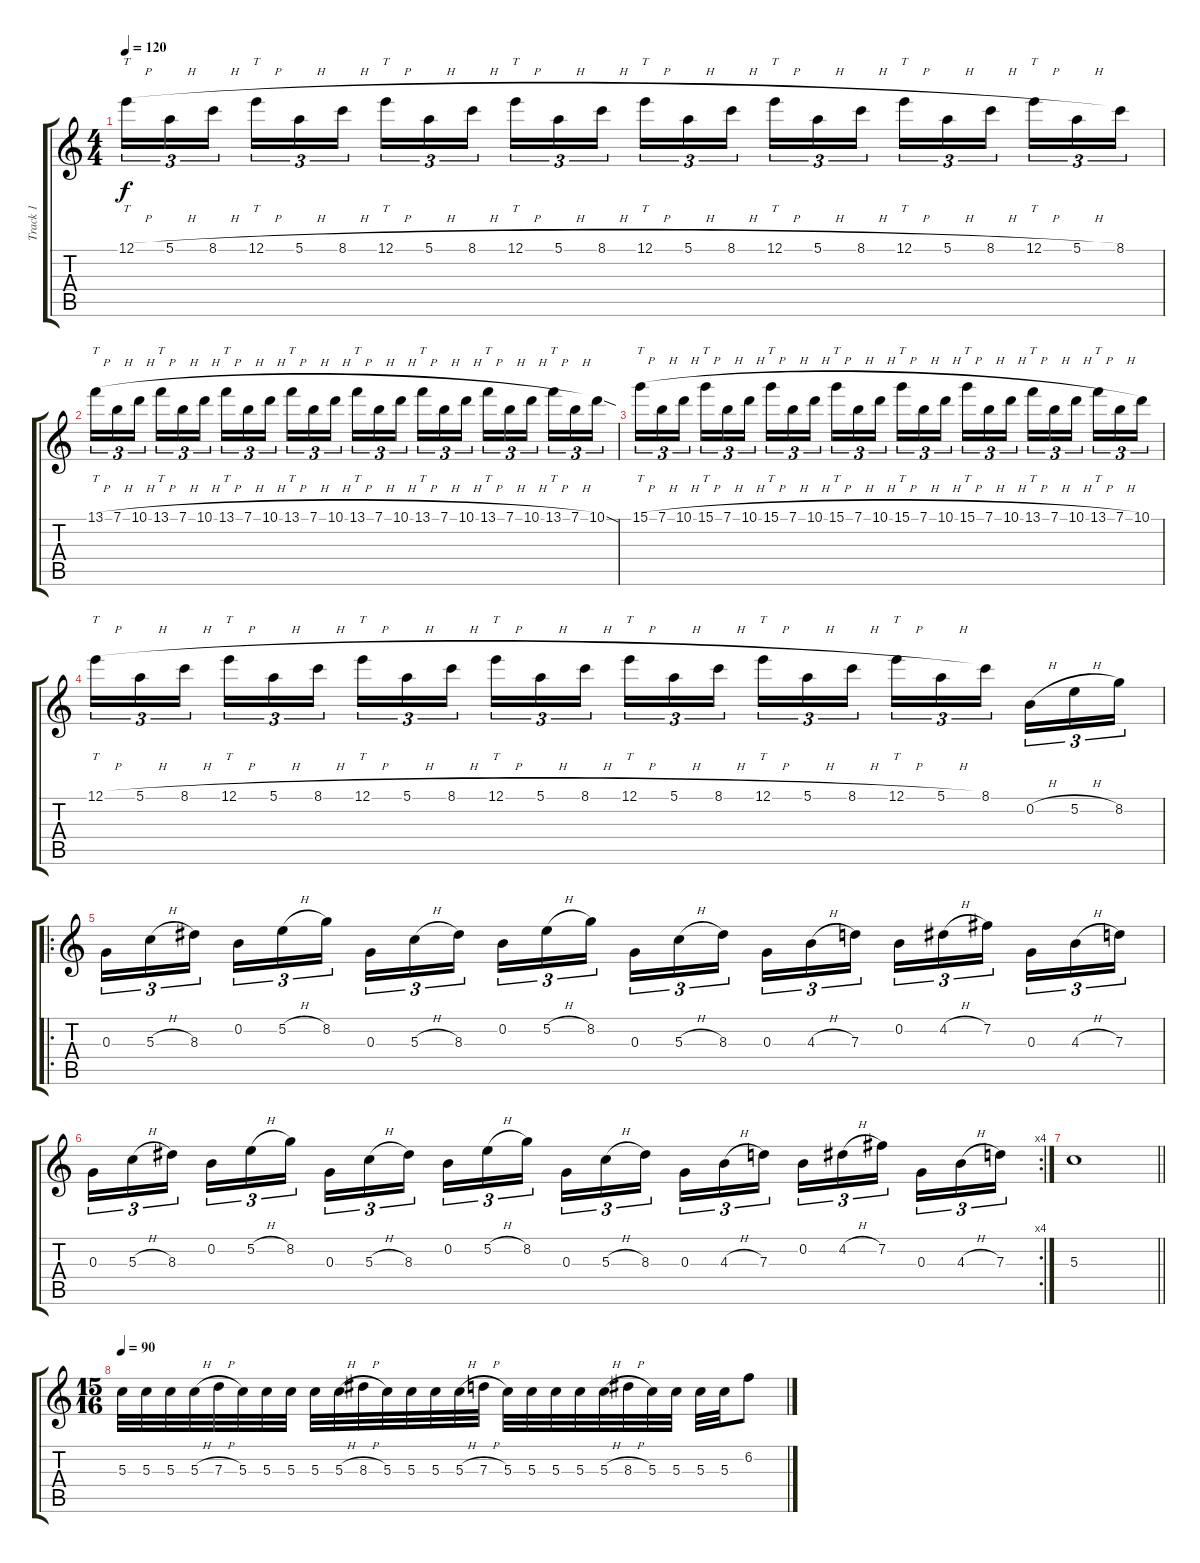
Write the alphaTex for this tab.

\track ("Track 1" "Track 1") {instrument distortionguitar}
\staff {score tabs}
\tuning (E4 B3 G3 D3 A2 D2) {hide}
\ts (4 4)
\tempo 120
\clef g2
\ks c
12.1{h}.16{tt tu (3 2) dy f} 5.1{h}.16{tu (3 2)} 8.1{h}.16{tu (3 2) beam splitsecondary} 12.1{h}.16{tt tu (3 2)} 5.1{h}.16{tu (3 2)} 8.1{h}.16{tu (3 2)} 12.1{h}.16{tt tu (3 2)} 5.1{h}.16{tu (3 2)} 8.1{h}.16{tu (3 2) beam splitsecondary} 12.1{h}.16{tt tu (3 2)} 5.1{h}.16{tu (3 2)} 8.1{h}.16{tu (3 2)} 12.1{h}.16{tt tu (3 2)} 5.1{h}.16{tu (3 2)} 8.1{h}.16{tu (3 2) beam splitsecondary} 12.1{h}.16{tt tu (3 2)} 5.1{h}.16{tu (3 2)} 8.1{h}.16{tu (3 2)} 12.1{h}.16{tt tu (3 2)} 5.1{h}.16{tu (3 2)} 8.1{h}.16{tu (3 2) beam splitsecondary} 12.1{h}.16{tt tu (3 2)} 5.1{h}.16{tu (3 2)} 8.1.16{tu (3 2)} |
13.1{h}.16{tt tu (3 2)} 7.1{h}.16{tu (3 2)} 10.1{h}.16{tu (3 2) beam splitsecondary} 13.1{h}.16{tt tu (3 2)} 7.1{h}.16{tu (3 2)} 10.1{h}.16{tu (3 2)} 13.1{h}.16{tt tu (3 2)} 7.1{h}.16{tu (3 2)} 10.1{h}.16{tu (3 2) beam splitsecondary} 13.1{h}.16{tt tu (3 2)} 7.1{h}.16{tu (3 2)} 10.1{h}.16{tu (3 2)} 13.1{h}.16{tt tu (3 2)} 7.1{h}.16{tu (3 2)} 10.1{h}.16{tu (3 2) beam splitsecondary} 13.1{h}.16{tt tu (3 2)} 7.1{h}.16{tu (3 2)} 10.1{h}.16{tu (3 2)} 13.1{h}.16{tt tu (3 2)} 7.1{h}.16{tu (3 2)} 10.1{h}.16{tu (3 2) beam splitsecondary} 13.1{h}.16{tt tu (3 2)} 7.1{h}.16{tu (3 2)} 10.1{sod}.16{tu (3 2)} |
15.1{h}.16{tt tu (3 2)} 7.1{h}.16{tu (3 2)} 10.1{h}.16{tu (3 2) beam splitsecondary} 15.1{h}.16{tt tu (3 2)} 7.1{h}.16{tu (3 2)} 10.1{h}.16{tu (3 2)} 15.1{h}.16{tt tu (3 2)} 7.1{h}.16{tu (3 2)} 10.1{h}.16{tu (3 2) beam splitsecondary} 15.1{h}.16{tt tu (3 2)} 7.1{h}.16{tu (3 2)} 10.1{h}.16{tu (3 2)} 15.1{h}.16{tt tu (3 2)} 7.1{h}.16{tu (3 2)} 10.1{h}.16{tu (3 2) beam splitsecondary} 15.1{h}.16{tt tu (3 2)} 7.1{h}.16{tu (3 2)} 10.1{h}.16{tu (3 2)} 13.1{h}.16{tt tu (3 2)} 7.1{h}.16{tu (3 2)} 10.1{h}.16{tu (3 2) beam splitsecondary} 13.1{h}.16{tt tu (3 2)} 7.1{h}.16{tu (3 2)} 10.1.16{tu (3 2)} |
12.1{h}.16{tt tu (3 2)} 5.1{h}.16{tu (3 2)} 8.1{h}.16{tu (3 2) beam splitsecondary} 12.1{h}.16{tt tu (3 2)} 5.1{h}.16{tu (3 2)} 8.1{h}.16{tu (3 2)} 12.1{h}.16{tt tu (3 2)} 5.1{h}.16{tu (3 2)} 8.1{h}.16{tu (3 2) beam splitsecondary} 12.1{h}.16{tt tu (3 2)} 5.1{h}.16{tu (3 2)} 8.1{h}.16{tu (3 2)} 12.1{h}.16{tt tu (3 2)} 5.1{h}.16{tu (3 2)} 8.1{h}.16{tu (3 2) beam splitsecondary} 12.1{h}.16{tt tu (3 2)} 5.1{h}.16{tu (3 2)} 8.1{h}.16{tu (3 2)} 12.1{h}.16{tt tu (3 2)} 5.1{h}.16{tu (3 2)} 8.1.16{tu (3 2) beam splitsecondary} 0.2{h}.16{tu (3 2)} 5.2{h}.16{tu (3 2)} 8.2.16{tu (3 2)} |
\ro
0.3.16{tu (3 2)} 5.3{h}.16{tu (3 2)} 8.3.16{tu (3 2) beam splitsecondary} 0.2.16{tu (3 2)} 5.2{h}.16{tu (3 2)} 8.2.16{tu (3 2)} 0.3.16{tu (3 2)} 5.3{h}.16{tu (3 2)} 8.3.16{tu (3 2) beam splitsecondary} 0.2.16{tu (3 2)} 5.2{h}.16{tu (3 2)} 8.2.16{tu (3 2)} 0.3.16{tu (3 2)} 5.3{h}.16{tu (3 2)} 8.3.16{tu (3 2) beam splitsecondary} 0.3.16{tu (3 2)} 4.3{h}.16{tu (3 2)} 7.3.16{tu (3 2)} 0.2.16{tu (3 2)} 4.2{h}.16{tu (3 2)} 7.2.16{tu (3 2) beam splitsecondary} 0.3.16{tu (3 2)} 4.3{h}.16{tu (3 2)} 7.3.16{tu (3 2)} |
\rc 4
0.3.16{tu (3 2)} 5.3{h}.16{tu (3 2)} 8.3.16{tu (3 2) beam splitsecondary} 0.2.16{tu (3 2)} 5.2{h}.16{tu (3 2)} 8.2.16{tu (3 2)} 0.3.16{tu (3 2)} 5.3{h}.16{tu (3 2)} 8.3.16{tu (3 2) beam splitsecondary} 0.2.16{tu (3 2)} 5.2{h}.16{tu (3 2)} 8.2.16{tu (3 2)} 0.3.16{tu (3 2)} 5.3{h}.16{tu (3 2)} 8.3.16{tu (3 2) beam splitsecondary} 0.3.16{tu (3 2)} 4.3{h}.16{tu (3 2)} 7.3.16{tu (3 2)} 0.2.16{tu (3 2)} 4.2{h}.16{tu (3 2)} 7.2.16{tu (3 2) beam splitsecondary} 0.3.16{tu (3 2)} 4.3{h}.16{tu (3 2)} 7.3.16{tu (3 2)} |
\barLineRight lightlight
5.3.1 |
\ts (15 16)
\section ("" "")
\tempo 90
5.3.32 5.3.32 5.3.32 5.3{h}.32 7.3{h}.32 5.3.32 5.3.32 5.3.32 5.3.32 5.3{h}.32 8.3{h}.32 5.3.32 5.3.32 5.3.32 5.3{h}.32 7.3{h}.32 5.3.32 5.3.32 5.3.32 5.3.32 5.3{h}.32 8.3{h}.32 5.3.32 5.3.32 5.3.32 5.3.32 6.2.8
